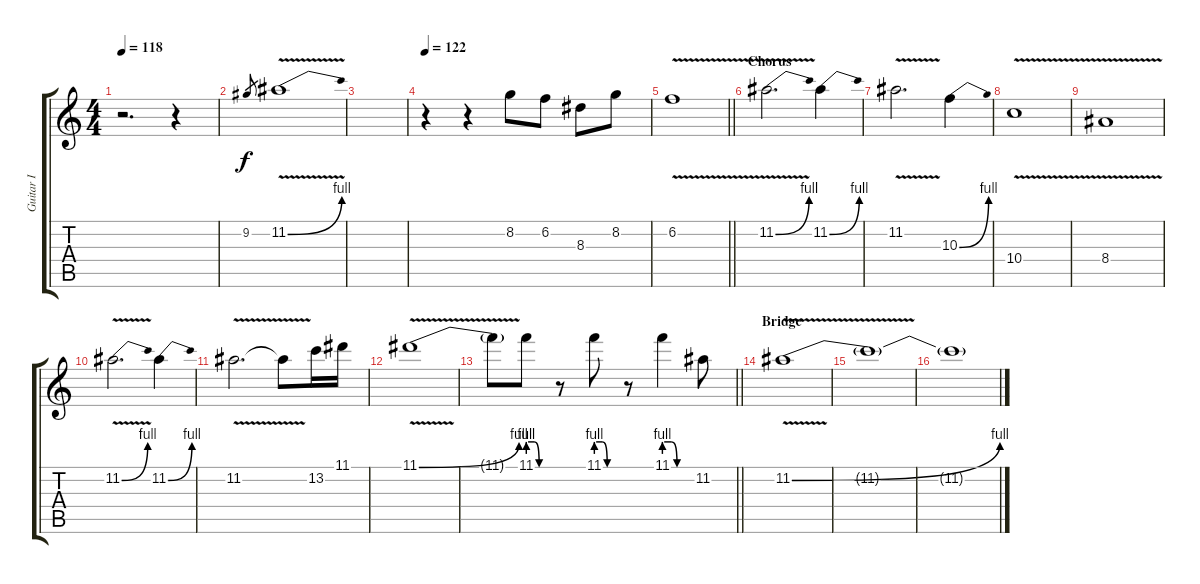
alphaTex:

\track ("Guitar I" "Guitar I") {instrument distortionguitar}
\staff {score tabs}
\tuning (E4 B3 G3 D3 A2 E2) {hide}
\ts (4 4)
\tempo 118
\clef g2
\ks c
r.2{d dy f} r.4{instrument electricguitarclean} |
9.2.8{gr} 11.2{be (bend 0 0 60 4) v}.1 |
|
\tempo 122
r.4{volume 5 instrument distortionguitar} r.4 8.2.8 6.2.8 8.3.8 8.2.8 |
\barLineRight lightlight
6.2{v}.1 |
\section ("" "Chorus")
11.2{be (bend 0 0 60 4) v}.2{d volume 10} 11.2{be (bend 0 0 60 4)}.4 |
11.2{v}.2{d} 10.3{be (bend 0 0 60 4)}.4 |
10.4{v}.1 |
8.4{v}.1 |
11.2{be (bend 0 0 60 4) v}.2{d} 11.2{be (bend 0 0 60 4)}.4 |
11.2{v}.2{d} 11.2{t}.8 13.2.16 11.1.16 |
11.1{be (bend 0 0 60 4) v}.1 |
\barLineRight lightlight
11.1{t}.8 11.1{be (custom 0 4 15 4 28 0 60 0)}.8 r.8 11.1{be (custom 0 4 15 4 28 0 60 0)}.8 r.8 11.1{be (custom 0 4 15 4 28 0 60 0)}.4 11.2.8 |
\section ("" "Bridge")
11.2{be (bend 0 0 60 4) v}.1 |
11.2{t}.1 |
11.2{t}.1
